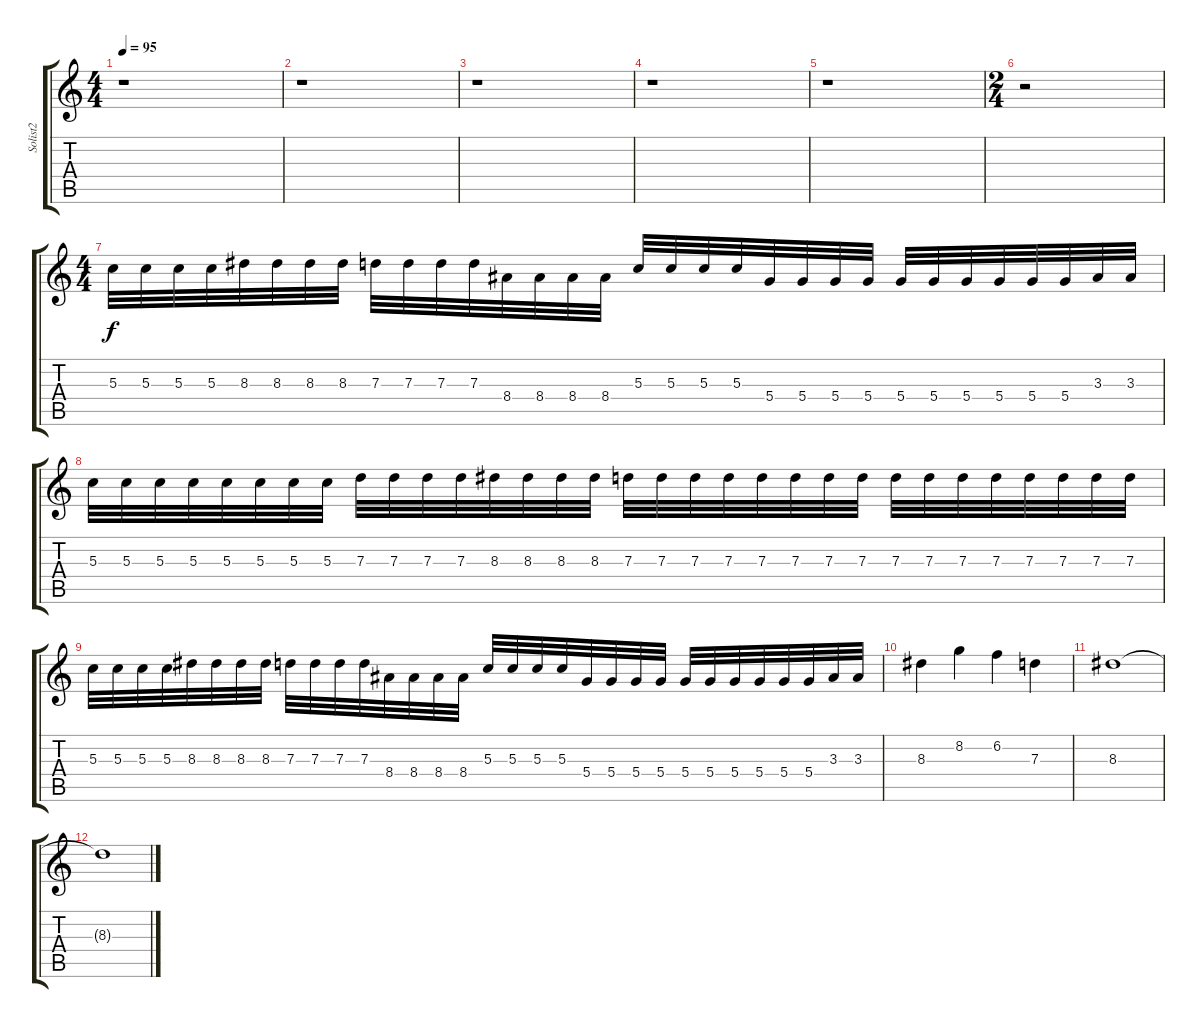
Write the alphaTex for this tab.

\track ("Solist2" "Solist2") {instrument distortionguitar}
\staff {score tabs}
\tuning (E4 B3 G3 D3 A2 E2) {hide}
\ts (4 4)
\tempo 95
\clef g2
\ks c
r.1{dy f} |
r.1 |
r.1 |
r.1 |
r.1 |
\ts (2 4)
r.2 |
\ts (4 4)
5.3.32 5.3.32 5.3.32 5.3.32 8.3.32 8.3.32 8.3.32 8.3.32 7.3.32 7.3.32 7.3.32 7.3.32 8.4.32 8.4.32 8.4.32 8.4.32 5.3.32 5.3.32 5.3.32 5.3.32 5.4.32 5.4.32 5.4.32 5.4.32 5.4.32 5.4.32 5.4.32 5.4.32 5.4.32 5.4.32 3.3.32 3.3.32 |
5.3.32 5.3.32 5.3.32 5.3.32 5.3.32 5.3.32 5.3.32 5.3.32 7.3.32 7.3.32 7.3.32 7.3.32 8.3.32 8.3.32 8.3.32 8.3.32 7.3.32 7.3.32 7.3.32 7.3.32 7.3.32 7.3.32 7.3.32 7.3.32 7.3.32 7.3.32 7.3.32 7.3.32 7.3.32 7.3.32 7.3.32 7.3.32 |
5.3.32 5.3.32 5.3.32 5.3.32 8.3.32 8.3.32 8.3.32 8.3.32 7.3.32 7.3.32 7.3.32 7.3.32 8.4.32 8.4.32 8.4.32 8.4.32 5.3.32 5.3.32 5.3.32 5.3.32 5.4.32 5.4.32 5.4.32 5.4.32 5.4.32 5.4.32 5.4.32 5.4.32 5.4.32 5.4.32 3.3.32 3.3.32 |
8.3.4 8.2.4 6.2.4 7.3.4 |
8.3.1 |
8.3{t}.1
